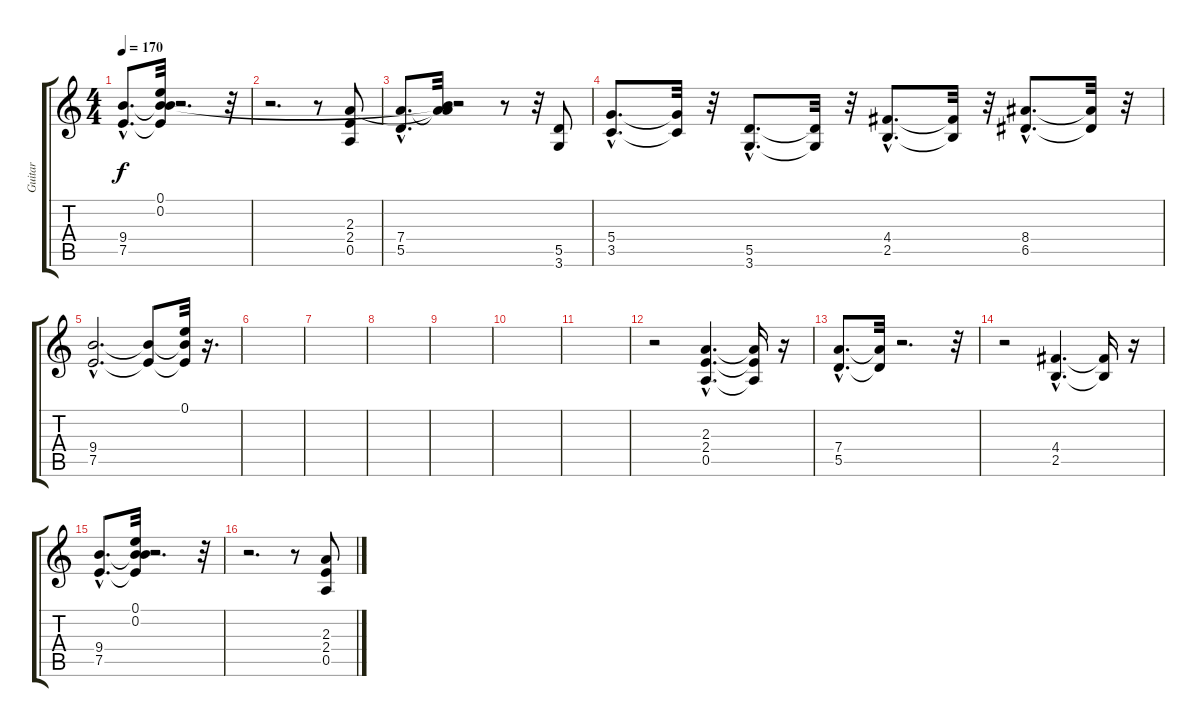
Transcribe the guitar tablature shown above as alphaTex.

\track ("Guitar" "Guitar") {instrument distortionguitar}
\staff {score tabs}
\tuning (E4 B3 G3 D3 A2 E2) {hide}
\ts (4 4)
\tempo 170
\clef g2
\ks c
(9.4{hac} 7.5{hac}).8{d dy f} (0.1 0.2 9.4{t} 7.5{t}).32 r.2{d} r.32 |
r.2{d} r.8 (2.3 2.4 0.5).8 |
(7.4{hac} 5.5{hac}).8{d} (0.2{t} 2.3{t} 7.4{t}).32 r.2 r.8 r.32 (5.5 3.6).8 |
(5.4{hac} 3.5{hac}).8{d} (5.4{t} 3.5{t}).32 r.32 (5.5{hac} 3.6{hac}).8{d} (5.5{t} 3.6{t}).32 r.32 (4.4{hac} 2.5{hac}).8{d} (4.4{t} 2.5{t}).32 r.32 (8.4{hac} 6.5{hac}).8{d} (8.4{t} 6.5{t}).32 r.32 |
(9.4{hac} 7.5{hac}).2{d} (9.4{t} 7.5{t}).8 (0.1 9.4{t} 7.5{t}).32 r.16{d} |
|
|
|
|
|
|
r.2 (2.3{hac} 2.4{hac} 0.5{hac}).4{d} (2.3{t} 2.4{t} 0.5{t}).16 r.16 |
(7.4{hac} 5.5{hac}).8{d} (7.4{t} 5.5{t}).32 r.2{d} r.32 |
r.2 (4.4{hac} 2.5{hac}).4{d} (4.4{t} 2.5{t}).16 r.16 |
(9.4{hac} 7.5{hac}).8{d} (0.1 0.2 9.4{t} 7.5{t}).32 r.2{d} r.32 |
r.2{d} r.8 (2.3 2.4 0.5).8
